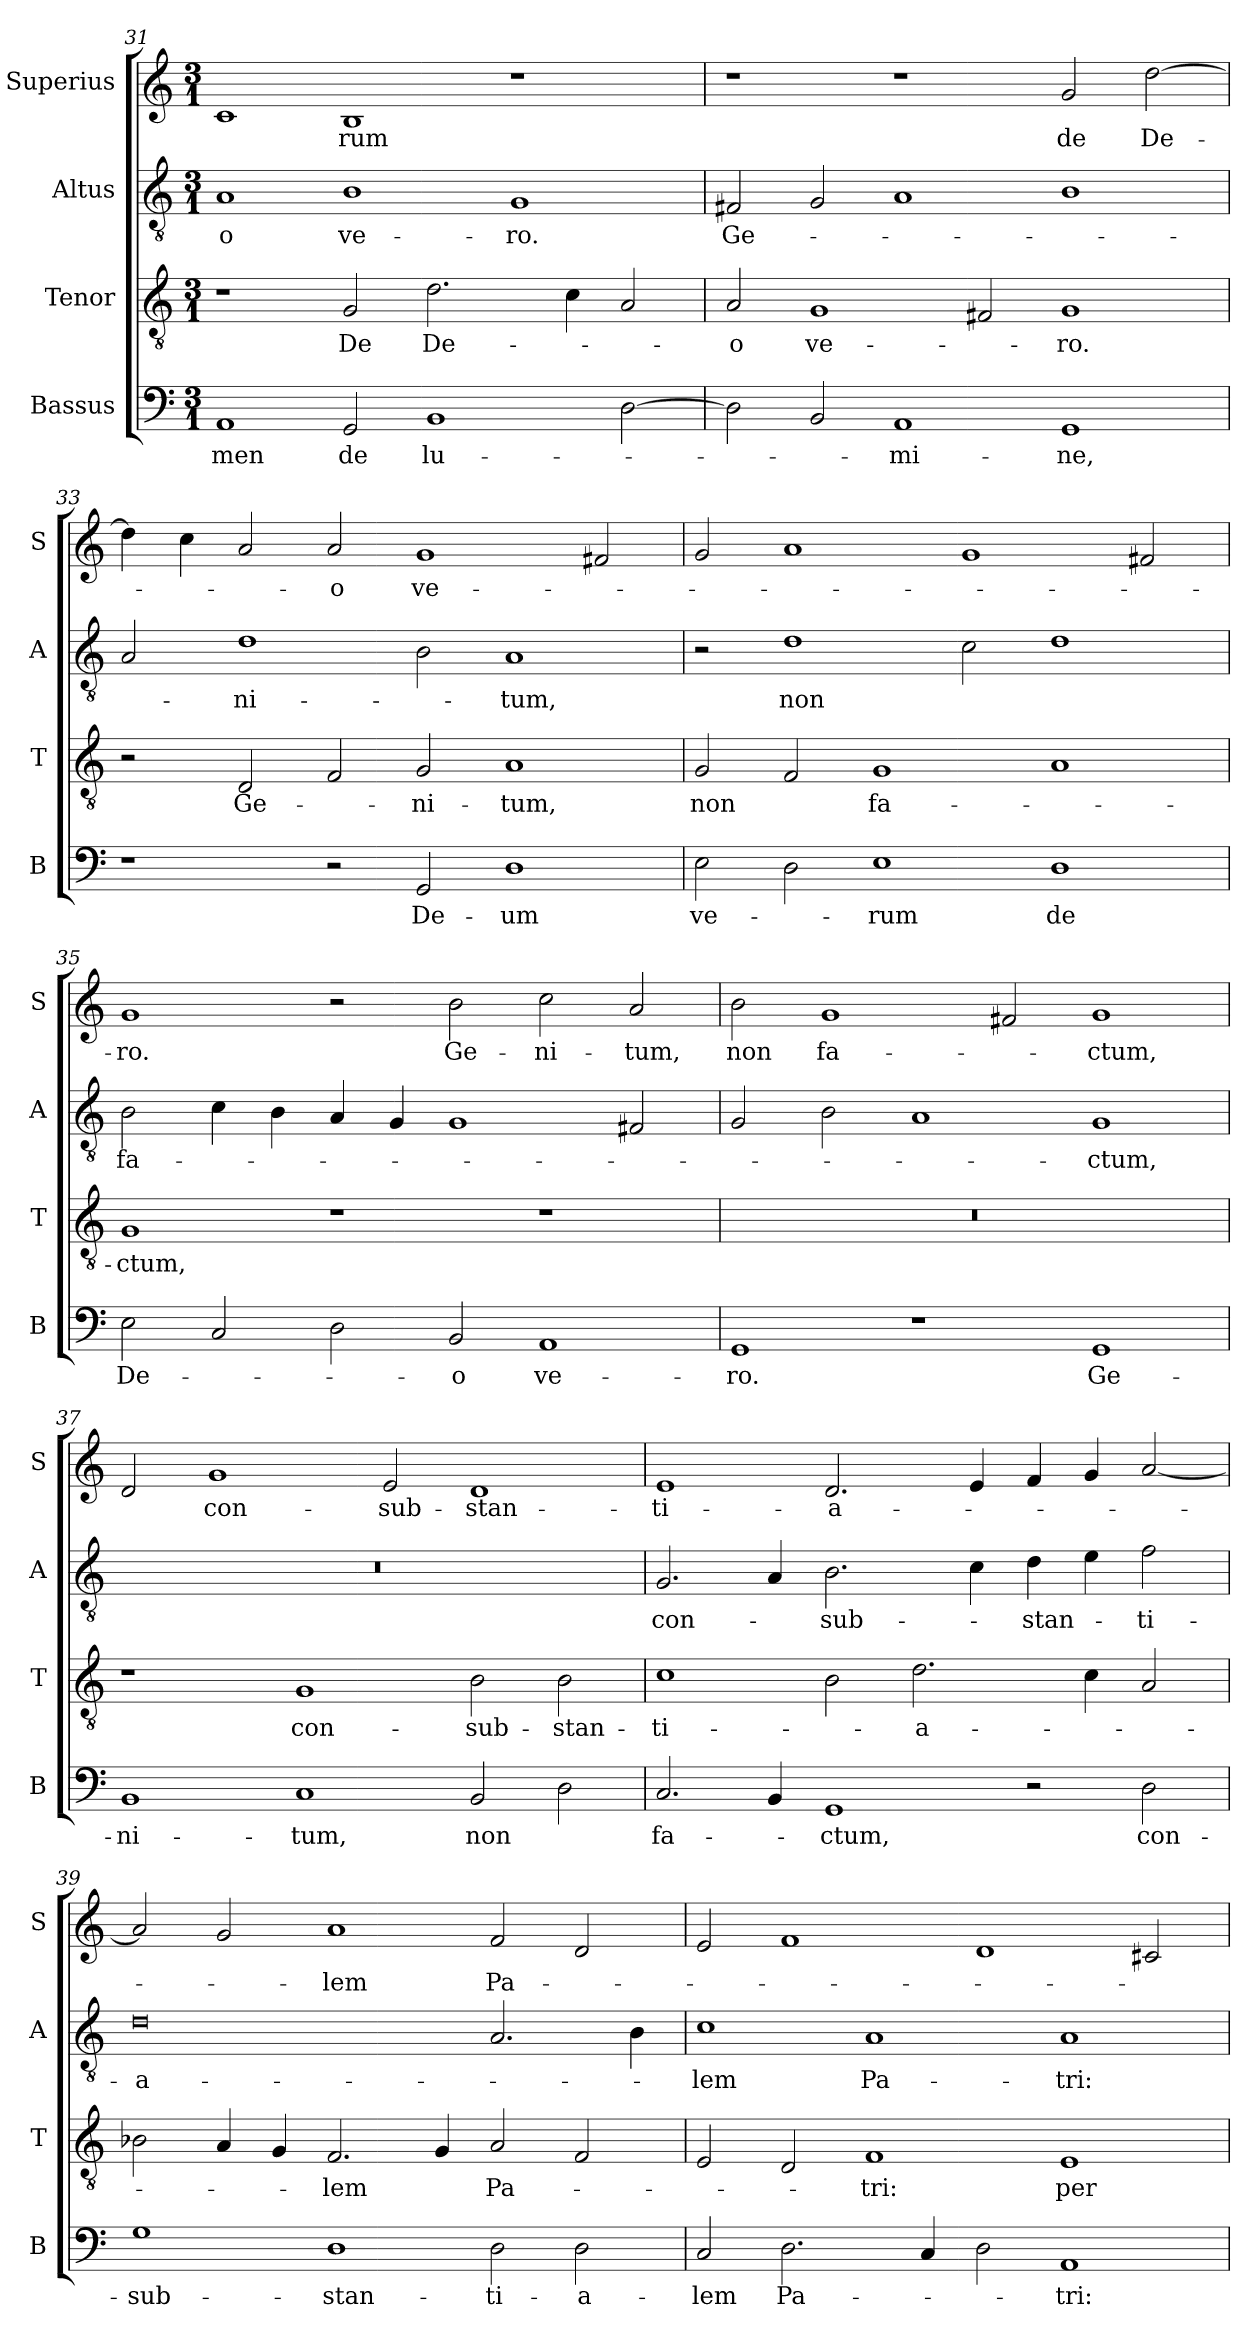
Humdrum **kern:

**kern	**text	**kern	**text	**kern	**text	**kern	**text
*part4	*part4	*part3	*part3	*part2	*part2	*part1	*part1
*staff4	*staff4	*staff3	*staff3	*staff2	*staff2	*staff1	*staff1
*I"Bassus	*	*I"Tenor	*	*I"Altus	*	*I"Superius	*
*I'B	*	*I'T	*	*I'A	*	*I'S	*
*clefF4	*	*clefGv2	*	*clefGv2	*	*clefG2	*
*k[]	*	*k[]	*	*k[]	*	*k[]	*
*M3/1	*	*M3/1	*	*M3/1	*	*M3/1	*
=31	=31	=31	=31	=31	=31	=31	=31
1AA	-men	1r	.	1A	-o	1c	.
2GG	de	2G	De	1B	ve-	1B	-rum
1BB	lu-	2.d	De-	.	.	.	.
.	.	.	.	1G	-ro.	1r	.
.	.	4c	.	.	.	.	.
[2D	.	2A	.	.	.	.	.
=32	=32	=32	=32	=32	=32	=32	=32
2D]	.	2A	-o	2F#X	Ge-	1r	.
2BB	.	1G	ve-	2G	.	.	.
1AA	-mi-	.	.	1A	.	1r	.
.	.	2F#X	.	.	.	.	.
1GG	-ne,	1G	-ro.	1B	.	2g	de
.	.	.	.	.	.	[2dd	De-
=33	=33	=33	=33	=33	=33	=33	=33
1r	.	2r	.	2A	.	4dd]	.
.	.	.	.	.	.	4cc	.
.	.	2D	Ge-	1d	-ni-	2a	.
2r	.	2F	.	.	.	2a	-o
2GG	De-	2G	-ni-	2B	.	1g	ve-
1D	-um	1A	-tum,	1A	-tum,	.	.
.	.	.	.	.	.	2f#X	.
=34	=34	=34	=34	=34	=34	=34	=34
!	!	!	!LO:LY:i	!	!	!	!
2E	ve-	2G	non	2r	.	2g	.
2D	.	2F	.	1d	non	1a	.
!	!	!	!LO:LY:i	!	!	!	!
1E	-rum	1G	fa-	.	.	.	.
.	.	.	.	2c	.	1g	.
1D	de	1A	.	1d	.	.	.
.	.	.	.	.	.	2f#X	.
=35	=35	=35	=35	=35	=35	=35	=35
!	!	!	!LO:LY:i	!	!	!	!
2E	De-	1G	-ctum,	2B	fa-	1g	-ro.
2C	.	.	.	4c	.	.	.
.	.	.	.	4B	.	.	.
2D	.	1r	.	4A	.	2r	.
.	.	.	.	4G	.	.	.
2BB	-o	.	.	1G	.	2b	Ge-
1AA	ve-	1r	.	.	.	2cc	-ni-
.	.	.	.	2F#X	.	2a	-tum,
=36	=36	=36	=36	=36	=36	=36	=36
1GG	-ro.	0.r	.	2G	.	2b	non
.	.	.	.	2B	.	1g	fa-
1r	.	.	.	1A	.	.	.
.	.	.	.	.	.	2f#X	.
1GG	Ge-	.	.	1G	-ctum,	1g	-ctum,
=37	=37	=37	=37	=37	=37	=37	=37
1BB	-ni-	1r	.	0.r	.	2d	.
.	.	.	.	.	.	1g	con-
!	!	!	!LO:LY:i	!	!	!	!
1C	-tum,	1G	con-	.	.	.	.
.	.	.	.	.	.	2e	-sub-
!	!	!	!LO:LY:i	!	!	!	!
2BB	non	2B	-sub-	.	.	1d	-stan-
!	!	!	!LO:LY:i	!	!	!	!
2D	.	2B	-stan-	.	.	.	.
=38	=38	=38	=38	=38	=38	=38	=38
!	!	!	!LO:LY:i	!	!	!	!
2.C	fa-	1c	-ti-	2.G	con-	1e	-ti-
4BB	.	.	.	4A	.	.	.
1GG	-ctum,	2B	.	2.B	-sub-	2.d	-a-
!	!	!	!LO:LY:i	!	!	!	!
.	.	2.d	-a-	.	.	.	.
.	.	.	.	4c	.	4e	.
2r	.	.	.	4d	-stan-	4f	.
.	.	4c	.	4e	.	4g	.
2D	con-	2A	.	2f	-ti-	[2a	.
=39	=39	=39	=39	=39	=39	=39	=39
1G	-sub-	2B-X	.	0d	-a-	2a]	.
.	.	4A	.	.	.	2g	.
.	.	4G	.	.	.	.	.
!	!	!	!LO:LY:i	!	!	!	!
1D	-stan-	2.F	-lem	.	.	1a	-lem
.	.	4G	.	.	.	.	.
!	!	!	!LO:LY:i	!	!	!	!
2D	-ti-	2A	Pa-	2.A	.	2f	Pa-
2D	-a-	2F	.	.	.	2d	.
.	.	.	.	4B	.	.	.
=40	=40	=40	=40	=40	=40	=40	=40
2C	-lem	2E	.	1c	-lem	2e	.
2.D	Pa-	2D	.	.	.	1f	.
!	!	!	!LO:LY:i	!	!	!	!
.	.	1F	-tri:	1A	Pa-	.	.
4C	.	.	.	.	.	.	.
2D	.	.	.	.	.	1d	.
1AA	-tri:	1E	per	1A	-tri:	.	.
.	.	.	.	.	.	2c#X	.
=	=	=	=	=	=	=	=
*-	*-	*-	*-	*-	*-	*-	*-
